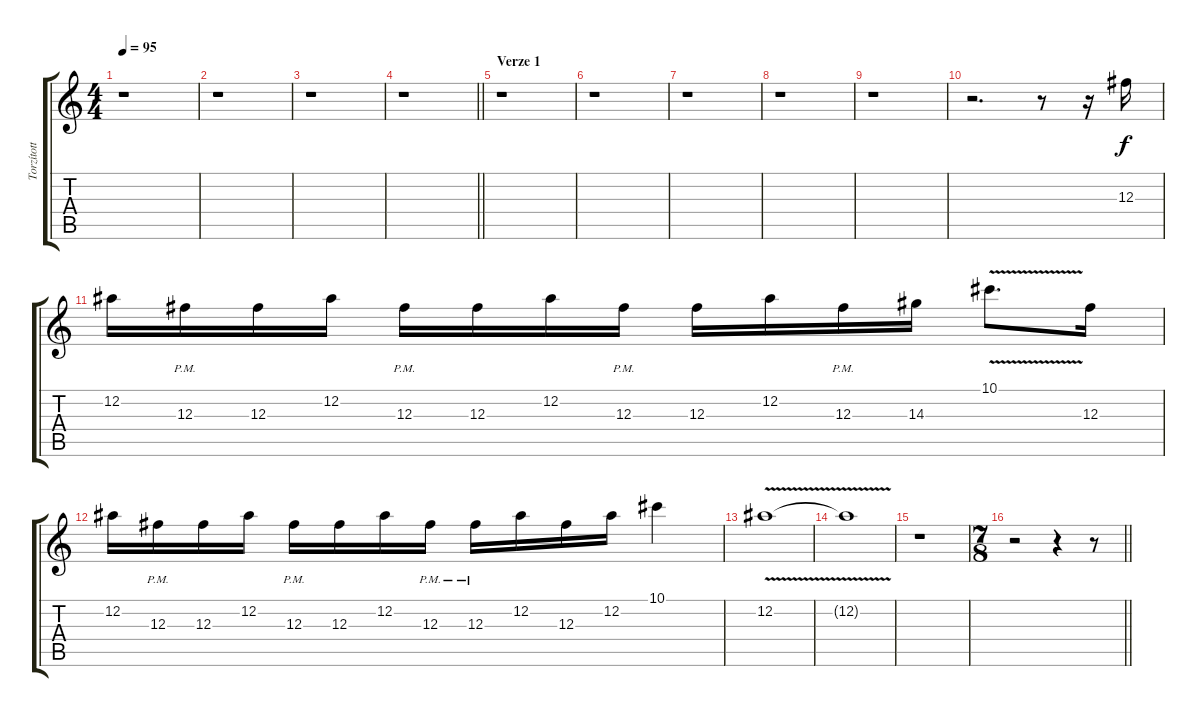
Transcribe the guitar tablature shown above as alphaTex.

\track ("Torzított - Szóló 1" "Torzított ") {instrument overdrivenguitar}
\staff {score tabs}
\tuning (Eb4 Bb3 Gb3 Db3 Ab2 Eb2) {hide}
\ts (4 4)
\tempo 95
\clef g2
\ks c
r.1{dy f} |
r.1 |
r.1 |
\barLineRight lightlight
r.1 |
\section ("" "Verze 1")
r.1 |
r.1 |
r.1 |
r.1 |
r.1 |
r.2{d} r.8 r.16 12.3.16 |
12.2.16 12.3{pm}.16 12.3.16 12.2.16 12.3{pm}.16 12.3.16 12.2.16 12.3{pm}.16 12.3.16 12.2.16 12.3{pm}.16 14.3.16 10.1{v}.8{d} 12.3.16 |
12.2.16 12.3{pm}.16 12.3.16 12.2.16 12.3{pm}.16 12.3.16 12.2.16 12.3{pm}.16 12.3{pm}.16 12.2.16 12.3.16 12.2.16 10.1.4 |
12.2{v}.1 |
12.2{t}.1 |
r.1 |
\ts (7 8)
\barLineRight lightlight
r.2 r.4 r.8
